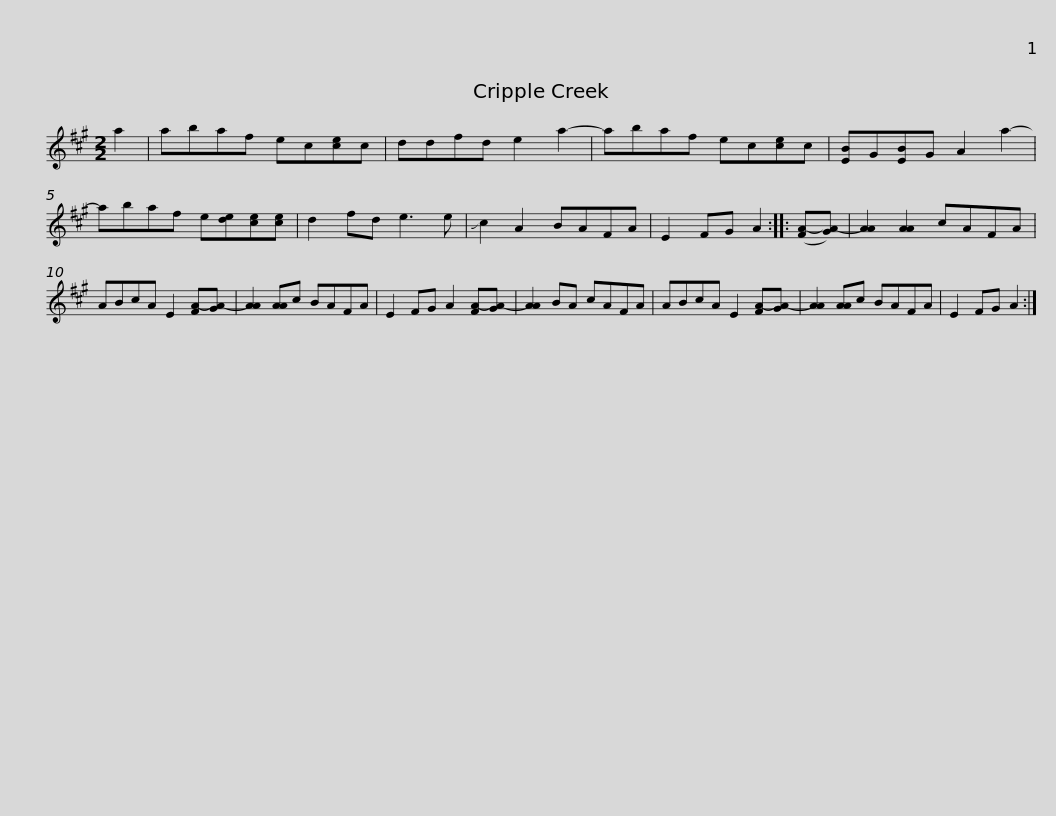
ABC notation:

X:1
L:1/8
M:2/2
I:linebreak $
K:A
V:1 treble
V:1
 a2 | abaf ec[ce]c | ddfd e2 a2- | abaf ec[ce]c | [EB]G[EB]G A2 a2- | %5
 abaf e[de][ce][ce] |$ d2 fd e3 e | !slide!c2 A2 BAFA | E2 FG A2 :: ([FA-][GA-]) | %10
 [AA]2 [AA]2 cAFA | ABcA E2 [FA-][GA-] | [AA]2 [AA]c BAFA |$ E2 FG A2 [FA-][GA-] | [AA]2 BA cAFA | %15
 ABcA E2 [FA-][GA-] | [AA]2 [AA]c BAFA | E2 FG A2 :| %18
